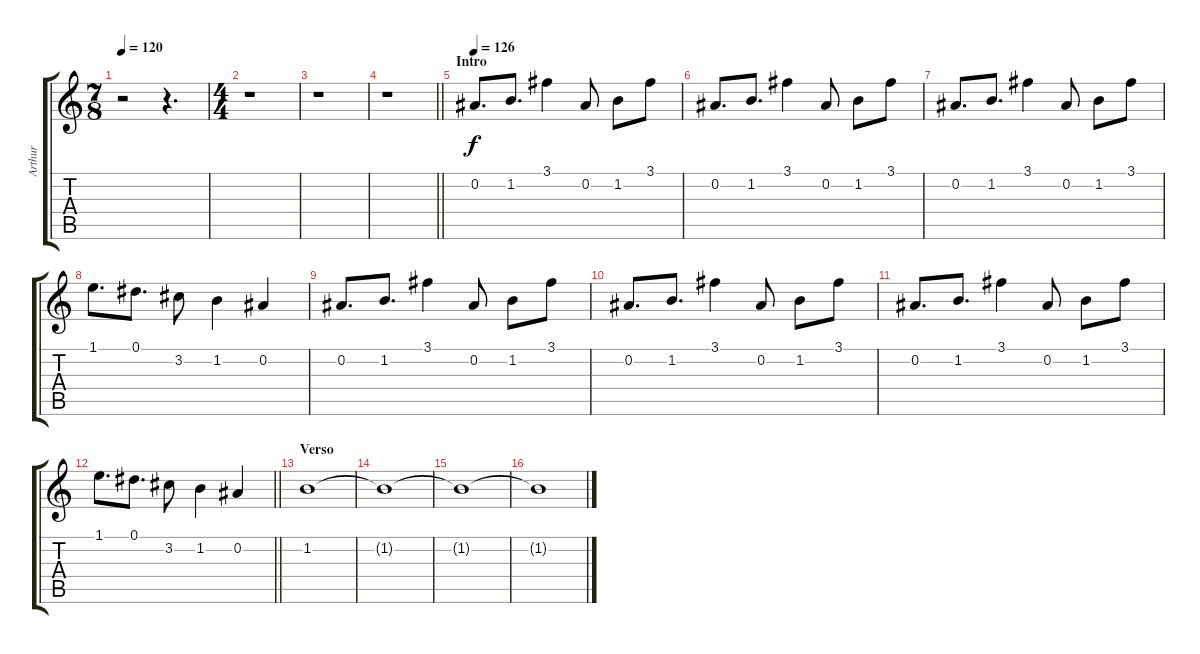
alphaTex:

\track ("Arthur" "Arthur") {instrument distortionguitar}
\staff {score tabs}
\tuning (Eb4 Bb3 Gb3 Db3 Ab2 Eb2) {hide}
\ts (7 8)
\tempo 120
\clef g2
\ks c
r.2{dy f instrument distortionguitar} r.4{d} |
\ts (4 4)
r.1 |
r.1 |
\barLineRight lightlight
r.1 |
\section ("" "Intro")
\tempo 126
0.2.8{d} 1.2.8{d} 3.1.4 0.2.8 1.2.8 3.1.8 |
0.2.8{d} 1.2.8{d} 3.1.4 0.2.8 1.2.8 3.1.8 |
0.2.8{d} 1.2.8{d} 3.1.4 0.2.8 1.2.8 3.1.8 |
1.1.8{d} 0.1.8{d} 3.2.8 1.2.4 0.2.4 |
0.2.8{d} 1.2.8{d} 3.1.4 0.2.8 1.2.8 3.1.8 |
0.2.8{d} 1.2.8{d} 3.1.4 0.2.8 1.2.8 3.1.8 |
0.2.8{d} 1.2.8{d} 3.1.4 0.2.8 1.2.8 3.1.8 |
\barLineRight lightlight
1.1.8{d} 0.1.8{d} 3.2.8 1.2.4 0.2.4 |
\section ("" "Verso")
1.2.1{volume 0} |
1.2{t}.1 |
1.2{t}.1 |
1.2{t}.1
